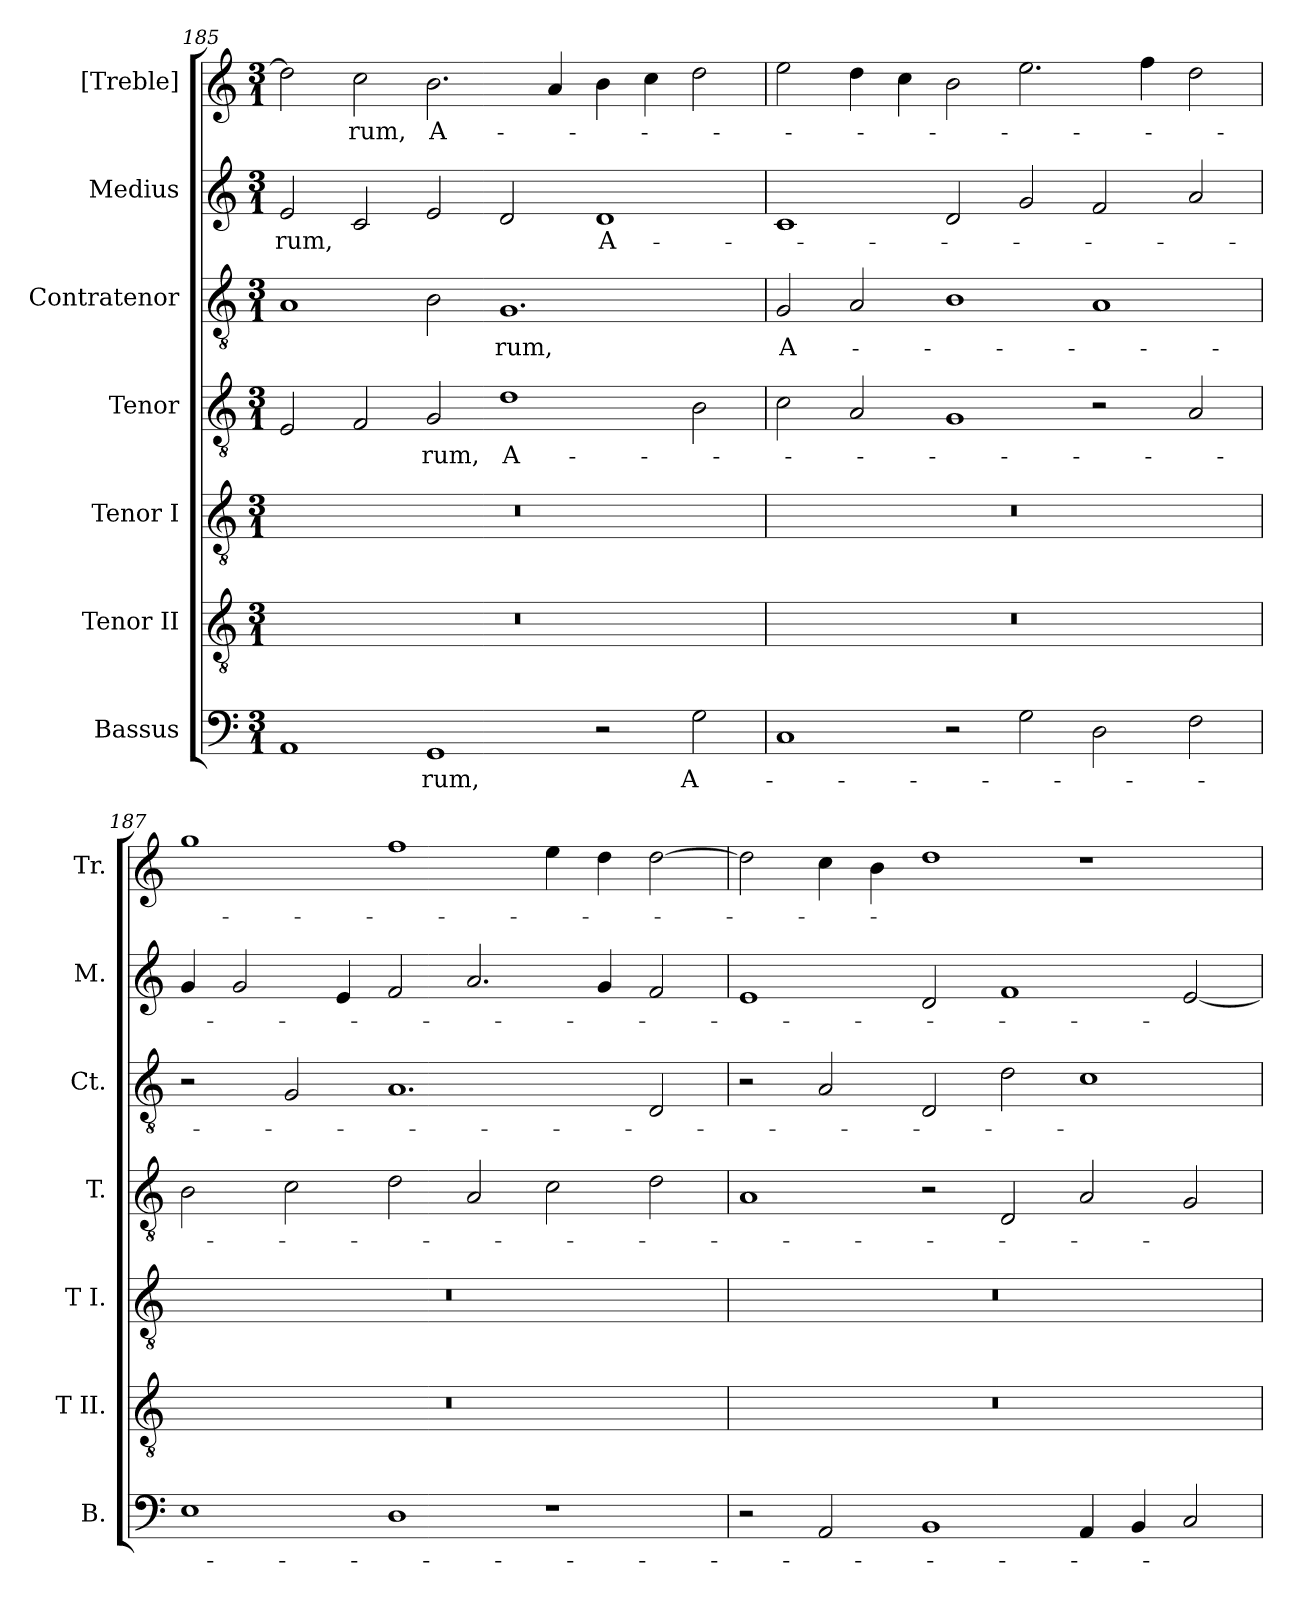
**kern	**text	**kern	**kern	**kern	**text	**kern	**text	**kern	**text	**kern	**text
*part7	*part7	*part6	*part5	*part4	*part4	*part3	*part3	*part2	*part2	*part1	*part1
*staff7	*staff7	*staff6	*staff5	*staff4	*staff4	*staff3	*staff3	*staff2	*staff2	*staff1	*staff1
*I"Bassus	*	*I"Tenor II	*I"Tenor I	*I"Tenor	*	*I"Contratenor	*	*I"Medius	*	*I"[Treble]	*
*I'B.	*	*I'T II.	*I'T I.	*I'T.	*	*I'Ct.	*	*I'M.	*	*I'Tr.	*
!!LO:PB:g=z
*clefF4	*	*clefGv2	*clefGv2	*clefGv2	*	*clefGv2	*	*clefG2	*	*clefG2	*
*	*	*ITrd7c12	*ITrd7c12	*ITrd7c12	*	*ITrd7c12	*	*	*	*	*
*k[]	*	*k[]	*k[]	*k[]	*	*k[]	*	*k[]	*	*k[]	*
*C:	*	*C:	*C:	*C:	*	*C:	*	*C:	*	*C:	*
*M3/1	*	*M3/1	*M3/1	*M3/1	*	*M3/1	*	*M3/1	*	*M3/1	*
=185	=185	=185	=185	=185	=185	=185	=185	=185	=185	=185	=185
!	!	!LO:N:vis=1	!LO:N:vis=1	!	!	!	!	!	!	!	!
!	!	!	!	!	!	!	!	!	!LO:LY:b:color=#000000	!	!
1AAi	.	0.r	0.r	2EEi/	.	1AAi	.	2ei/	-rum,	2ddi\]	.
!	!	!	!	!	!	!	!	!	!	!	!LO:LY:b:color=#000000
.	.	.	.	2FFi/	.	.	.	2ci/	.	2cci\	-rum,
!	!LO:LY:b:color=#000000	!	!	!	!	!	!	!	!	!	!
!	!	!	!	!	!LO:LY:b:color=#000000	!	!	!	!	!	!
!	!	!	!	!	!	!	!	!	!	!	!LO:LY:b:color=#000000
1GGi	-rum,	.	.	2GGi/	-rum,	2BBi\	.	2ei/	.	2.bi\	A-
!	!	!	!	!	!LO:LY:b:color=#000000	!	!	!	!	!	!
!	!	!	!	!	!	!	!LO:LY:b:color=#000000	!	!	!	!
.	.	.	.	1Di	A-	1.GGi	-rum,	2di/	.	.	.
.	.	.	.	.	.	.	.	.	.	4ai/	.
!	!	!	!	!	!	!	!	!	!LO:LY:b:color=#000000	!	!
2r	.	.	.	.	.	.	.	1di	A-	4bi\	.
.	.	.	.	.	.	.	.	.	.	4cci\	.
!	!LO:LY:b:color=#000000	!	!	!	!	!	!	!	!	!	!
2Gi\	A-	.	.	2BBi\	.	.	.	.	.	2ddi\	.
=186`	=186`	=186`	=186`	=186`	=186`	=186`	=186`	=186`	=186`	=186`	=186`
!	!	!LO:N:vis=1	!LO:N:vis=1	!	!	!	!	!	!	!	!
!	!	!	!	!	!	!	!LO:LY:b:color=#000000	!	!	!	!
1Ci	.	0.r	0.r	2Ci\	.	2GGi/	A-	1ci	.	2eei\	.
.	.	.	.	2AAi/	.	2AAi/	.	.	.	4ddi\	.
.	.	.	.	.	.	.	.	.	.	4cci\	.
2r	.	.	.	1GGi	.	1BBi	.	2di/	.	2bi\	.
2Gi\	.	.	.	.	.	.	.	2gi/	.	2.eei\	.
2Di\	.	.	.	2r	.	1AAi	.	2fi/	.	.	.
.	.	.	.	.	.	.	.	.	.	4ffi\	.
2Fi\	.	.	.	2AAi/	.	.	.	2ai/	.	2ddi\	.
=187`	=187`	=187`	=187`	=187`	=187`	=187`	=187`	=187`	=187`	=187`	=187`
!	!	!LO:N:vis=1	!LO:N:vis=1	!	!	!	!	!	!	!	!
1Ei	.	0.r	0.r	2BBi\	.	2r	.	4gi/	.	1ggi	.
.	.	.	.	.	.	.	.	2gi/	.	.	.
.	.	.	.	2Ci\	.	2GGi/	.	.	.	.	.
.	.	.	.	.	.	.	.	4ei/	.	.	.
1Di	.	.	.	2Di\	.	1.AAi	.	2fi/	.	1ffi	.
.	.	.	.	2AAi/	.	.	.	2.ai/	.	.	.
1r	.	.	.	2Ci\	.	.	.	.	.	4eei\	.
.	.	.	.	.	.	.	.	4gi/	.	4ddi\	.
.	.	.	.	2Di\	.	2DDi/	.	2fi/	.	[>2ddi\	.
!!LO:LB:g=z
=188`	=188`	=188`	=188`	=188`	=188`	=188`	=188`	=188`	=188`	=188`	=188`
!	!	!LO:N:vis=1	!LO:N:vis=1	!	!	!	!	!	!	!	!
2r	.	0.r	0.r	1AAi	.	2r	.	1ei	.	2ddi\]	.
2AAi/	.	.	.	.	.	2AAi/	.	.	.	4cci\	.
.	.	.	.	.	.	.	.	.	.	4bi\	.
1BBi	.	.	.	2r	.	2DDi/	.	2di/	.	1ddi	.
.	.	.	.	2DDi/	.	2Di\	.	1fi	.	.	.
4AAi/	.	.	.	2AAi/	.	1Ci	.	.	.	1r	.
4BBi/	.	.	.	.	.	.	.	.	.	.	.
2Ci/	.	.	.	2GGi/	.	.	.	[<2ei/	.	.	.
=`	=`	=`	=`	=`	=`	=`	=`	=`	=`	=`	=`
*-	*-	*-	*-	*-	*-	*-	*-	*-	*-	*-	*-
